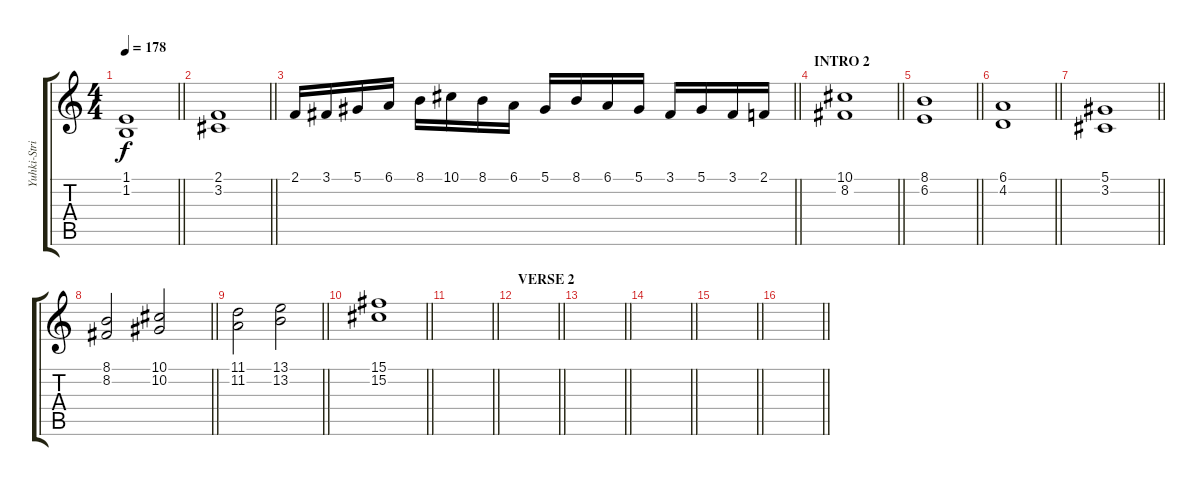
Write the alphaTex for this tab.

\track ("Yuhki-Strings" "Yuhki-Stri") {instrument stringensemble1}
\staff {score tabs}
\tuning (Eb4 Bb3 Gb3 Db3 Ab2 Eb2) {hide}
\ts (4 4)
\tempo 178
\clef g2
\barLineRight lightlight
\ks c
(1.1{t} 1.2{t}).1{dy f} |
\barLineRight lightlight
(2.1 3.2).1 |
\barLineRight lightlight
2.1.16 3.1.16 5.1.16 6.1.16 8.1.16 10.1.16 8.1.16 6.1.16 5.1.16 8.1.16 6.1.16 5.1.16 3.1.16 5.1.16 3.1.16 2.1.16 |
\section ("" "INTRO 2")
\barLineRight lightlight
(10.1 8.2).1 |
\barLineRight lightlight
(8.1 6.2).1 |
\barLineRight lightlight
(6.1 4.2).1 |
\barLineRight lightlight
(5.1 3.2).1 |
\barLineRight lightlight
(8.1 8.2).2 (10.1 10.2).2 |
\barLineRight lightlight
(11.1 11.2).2 (13.1 13.2).2 |
\barLineRight lightlight
(15.1 15.2).1 |
\barLineRight lightlight
|
\section ("" "VERSE 2")
\barLineRight lightlight
|
\barLineRight lightlight
|
\barLineRight lightlight
|
\barLineRight lightlight
|
\barLineRight lightlight
